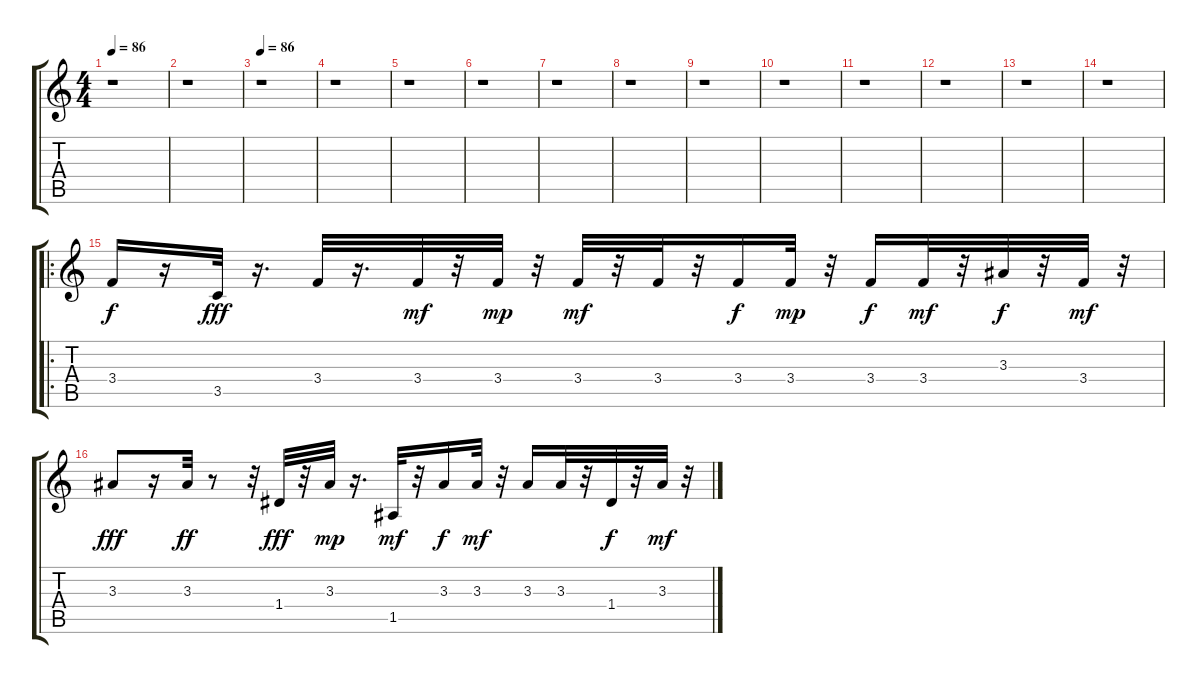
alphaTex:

\track "" {instrument electricguitarmuted}
\staff {score tabs}
\tuning (E4 B3 G3 D3 A2 E2) {hide}
\ts (4 4)
\tempo 86
\clef g2
\ks c
r.1{dy f instrument electricguitarmuted} |
r.1 |
\tempo 86
r.1 |
r.1 |
r.1 |
r.1 |
r.1 |
r.1 |
r.1 |
r.1 |
r.1 |
r.1 |
r.1 |
r.1 |
\ro
3.4.16 r.16 3.5.32{dy fff} r.16{d} 3.4.32 r.16{d} 3.4.32{dy mf} r.32 3.4.32{dy mp} r.32 3.4.32{dy mf} r.32 3.4.32 r.32 3.4.16{dy f} 3.4.32{dy mp} r.32 3.4.16{dy f} 3.4.32{dy mf} r.32 3.3.32{dy f} r.32 3.4.32{dy mf} r.32 |
3.3.8{dy fff} r.16 3.3.32{dy ff} r.8 r.32 1.4.32{dy fff} r.32 3.3.32{dy mp} r.16{d} 1.5.32{dy mf} r.32 3.3.16{dy f} 3.3.32{dy mf} r.32 3.3.16 3.3.32 r.32 1.4.32{dy f} r.32 3.3.32{dy mf} r.32
